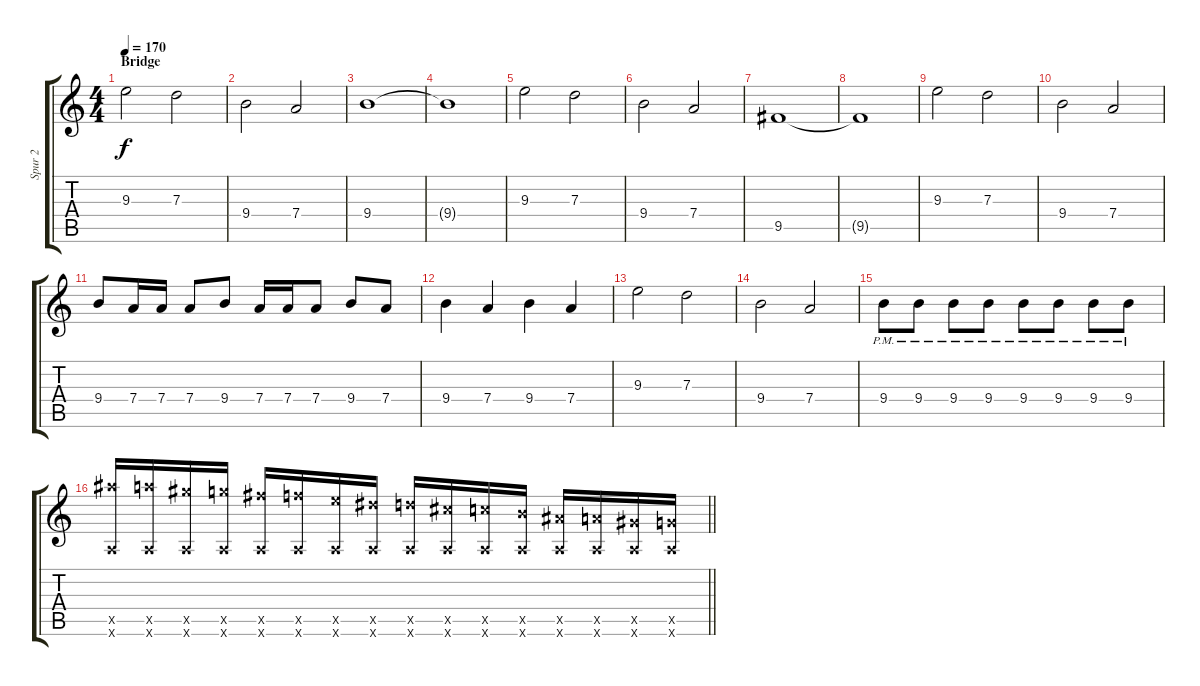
\track ("Spur 2" "Spur 2") {instrument distortionguitar}
\staff {score tabs}
\tuning (E4 B3 G3 D3 A2 E2) {hide}
\ts (4 4)
\section ("" "Bridge")
\tempo 170
\clef g2
\ks c
9.3.2{dy f} 7.3.2 |
9.4.2 7.4.2 |
9.4.1 |
9.4{t}.1 |
9.3.2 7.3.2 |
9.4.2 7.4.2 |
9.5.1 |
9.5{t}.1 |
9.3.2 7.3.2 |
9.4.2 7.4.2 |
9.4.8 7.4.16 7.4.16 7.4.8 9.4.8 7.4.16 7.4.16 7.4.8 9.4.8 7.4.8 |
9.4.4 7.4.4 9.4.4 7.4.4 |
9.3.2 7.3.2 |
9.4.2 7.4.2 |
9.4{pm}.8 9.4{pm}.8 9.4{pm}.8 9.4{pm}.8 9.4{pm}.8 9.4{pm}.8 9.4{pm}.8 9.4{pm}.8 |
\barLineRight lightlight
(0.5{x} 30.6{x}).16 (0.5{x} 29.6{x}).16 (0.5{x} 28.6{x}).16 (0.5{x} 27.6{x}).16 (0.5{x} 26.6{x}).16 (0.5{x} 25.6{x}).16 (0.5{x} 24.6{x}).16 (0.5{x} 23.6{x}).16 (0.5{x} 22.6{x}).16 (0.5{x} 21.6{x}).16 (0.5{x} 20.6{x}).16 (0.5{x} 19.6{x}).16 (0.5{x} 18.6{x}).16 (0.5{x} 17.6{x}).16 (0.5{x} 16.6{x}).16 (0.5{x} 15.6{x}).16
